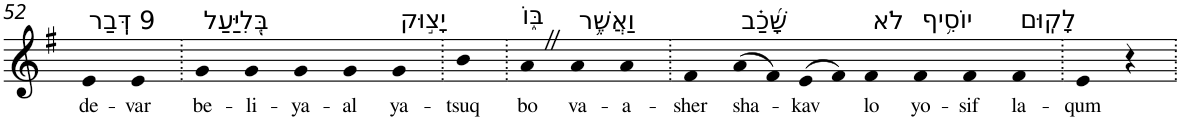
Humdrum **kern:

**kern	**text
*part1	*part1
*staff1	*staff1
*I"Piano	*
*I'Pno	*
!!LO:PB:g=z
*clefG2	*
*k[f#]	*
*G:	*
=52	=52
!LO:TX:a:t=9 דְּֽבַר	!
!	!LO:LY:b
4e	de-
!	!LO:LY:b
4e	-var
=53.	=53.
!LO:TX:a:t=בְּ֭לִיַּעַל	!
!	!LO:LY:b
4g	be-
!	!LO:LY:b
4g	-li-
!	!LO:LY:b
4g	-ya-
!	!LO:LY:b
4g	-al
!LO:TX:a:t=יָצ֣וּק	!
!	!LO:LY:b
4g	ya-
=54.	=54.
!	!LO:LY:b
4b	-tsuq
=55.	=55.
!LO:TX:a:t=בּ֑וֹ	!
!	!LO:LY:b
4aZ	bo
!LO:TX:a:t=וַאֲשֶׁ֥ר	!
!	!LO:LY:b
4a	va-
!	!LO:LY:b
4a	-a-
=56.	=56.
!	!LO:LY:b
4f#	-sher
!LO:TX:a:t=שָׁ֝כַ֗ב	!
!	!LO:LY:b
(>8a	sha-
8f#)	.
!	!LO:LY:b
(>8e	-kav
8f#)	.
!LO:TX:a:t=לֹא	!
!	!LO:LY:b
4f#	lo
!LO:TX:a:t=יוֹסִ֥יף	!
!	!LO:LY:b
4f#	yo-
!	!LO:LY:b
4f#	-sif
!LO:TX:a:t=לָקֽוּם	!
!	!LO:LY:b
4f#	la-
=57.	=57.
!	!LO:LY:b
4e	-qum
4r	.
=.	=.
*-	*-
